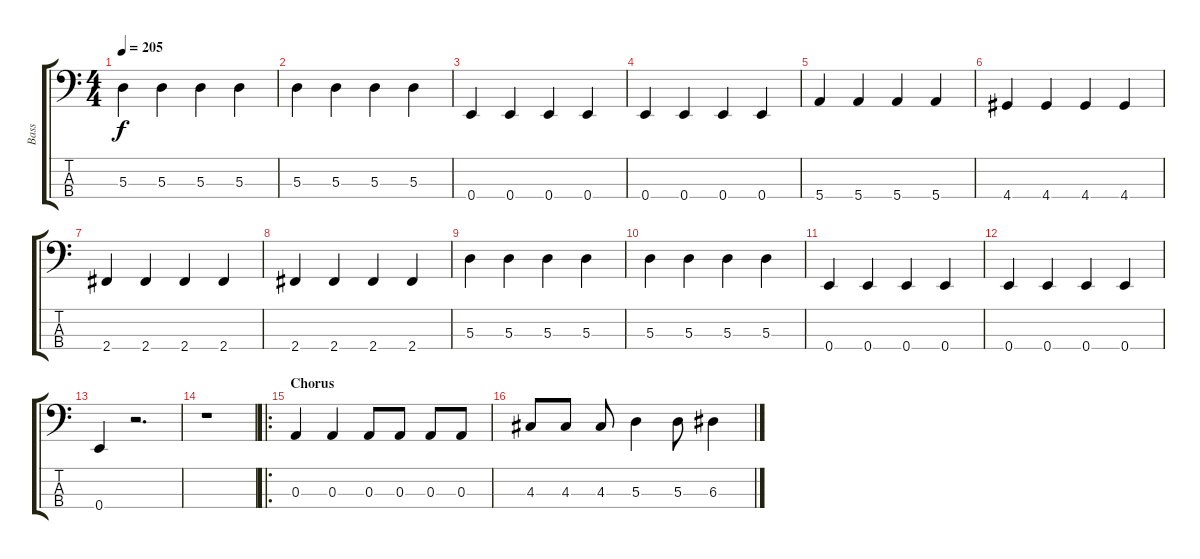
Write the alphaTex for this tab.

\track ("Bass" "Bass") {instrument electricbassfinger}
\staff {score tabs}
\tuning (G2 D2 A1 E1) {hide}
\ts (4 4)
\tempo 205
\clef f4
\ks c
5.3.4{dy f} 5.3.4 5.3.4 5.3.4 |
5.3.4 5.3.4 5.3.4 5.3.4 |
0.4.4 0.4.4 0.4.4 0.4.4 |
0.4.4 0.4.4 0.4.4 0.4.4 |
5.4.4 5.4.4 5.4.4 5.4.4 |
4.4.4 4.4.4 4.4.4 4.4.4 |
2.4.4 2.4.4 2.4.4 2.4.4 |
2.4.4 2.4.4 2.4.4 2.4.4 |
5.3.4 5.3.4 5.3.4 5.3.4 |
5.3.4 5.3.4 5.3.4 5.3.4 |
0.4.4 0.4.4 0.4.4 0.4.4 |
0.4.4 0.4.4 0.4.4 0.4.4 |
0.4.4 r.2{d} |
r.1 |
\ro
\section ("" "Chorus")
0.3.4 0.3.4 0.3.8 0.3.8 0.3.8 0.3.8 |
4.3.8 4.3.8 4.3.8 5.3.4 5.3.8 6.3.4
